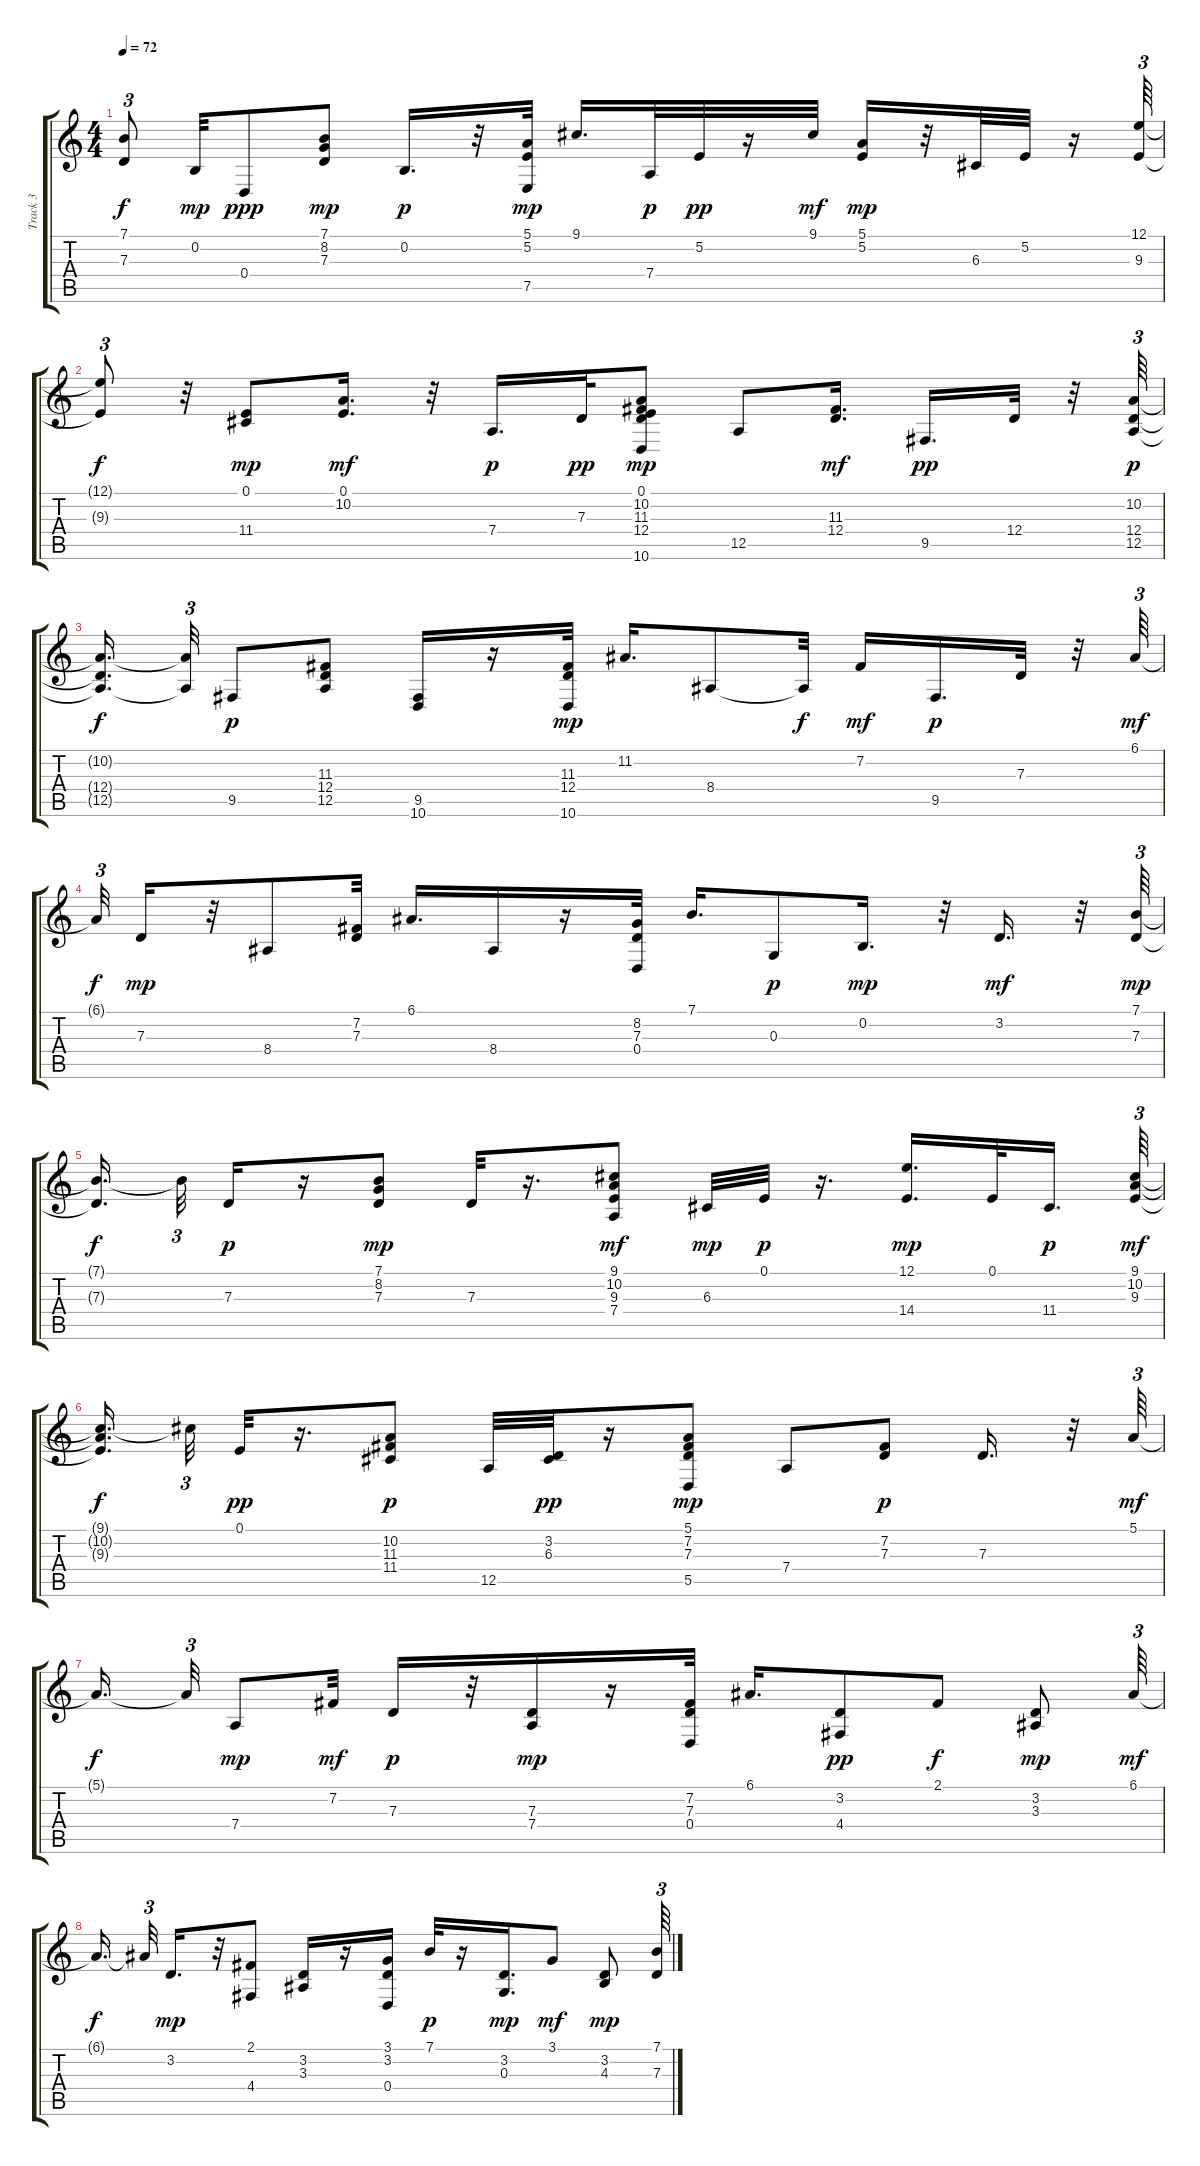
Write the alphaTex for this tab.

\track ("Track 3" "Track 3") {instrument orchestralharp}
\staff {score tabs}
\tuning (E4 B3 G3 D3 A2 E2) {hide}
\ts (4 4)
\tempo 72
\clef g2
\ks c
(7.1{t} 7.3{t}).8{tu (3 2) dy f} 0.2.32{dy mp} 0.4.8{dy ppp} (7.1 8.2 7.3).8{dy mp} 0.2.16{d dy p} r.32 (5.1 5.2 7.5).32{dy mp} 9.1.16{d} 7.4.32{dy p} 5.2.32{dy pp} r.16 9.1.32{dy mf} (5.1 5.2).16{dy mp} r.32 6.3.32 5.2.32 r.16 (12.1 9.3).64{tu (3 2)} |
(12.1{t} 9.3{t}).8{tu (3 2) dy f} r.32 (0.1 11.4).8{dy mp} (0.1 10.2).16{d dy mf} r.32 7.4.16{d dy p} 7.3.32{dy pp} (0.1 10.2 11.3 12.4 10.6).8{dy mp} 12.5.8 (11.3 12.4).16{d dy mf} 9.5.16{d dy pp} 12.4.32 r.32 (10.2 12.4 12.5).64{tu (3 2) dy p} |
(10.2{t} 12.4{t} 12.5{t}).16{d dy f beam splitsecondary} (10.2{t} 12.5{t}).32{tu (3 2)} 9.5.8{dy p} (11.3 12.4 12.5).8 (9.5 10.6).16 r.16 (11.3 12.4 10.6).32{dy mp} 11.2.16{d} 8.4.8 8.4{t}.32{dy f} 7.2.16{dy mf} 9.5.16{d dy p} 7.3.32 r.32 6.1.64{tu (3 2) dy mf} |
6.1{t}.32{tu (3 2) dy f} 7.3.16{dy mp} r.32 8.4.8 (7.2 7.3).32 6.1.16{d} 8.4.16 r.16 (8.2 7.3 0.4).32 7.1.16{d} 0.3.8{dy p} 0.2.16{d dy mp} r.32 3.2.16{d dy mf} r.32 (7.1 7.3).64{tu (3 2) dy mp} |
(7.1{t} 7.3{t}).16{d dy f beam splitsecondary} 7.1{t}.32{tu (3 2)} 7.3.16{dy p} r.16 (7.1 8.2 7.3).8{dy mp} 7.3.32 r.16{d} (9.1 10.2 9.3 7.4).8{dy mf} 6.3.32{dy mp} 0.1.32{dy p} r.16{d} (12.1 14.4).16{d dy mp} 0.1.32 11.4.16{d dy p beam splitsecondary} (9.1 10.2 9.3).64{tu (3 2) dy mf} |
(9.1{t} 10.2{t} 9.3{t}).16{d dy f beam splitsecondary} 9.1{t}.32{tu (3 2)} 0.1.32{dy pp} r.16{d} (10.2 11.3 11.4).8{dy p} 12.5.32 (3.2 6.3).32{dy pp} r.16 (5.1 7.2 7.3 5.5).8{dy mp} 7.4.8 (7.2 7.3).8{dy p} 7.3.16{d} r.32 5.1.64{tu (3 2) dy mf} |
5.1{t}.16{d dy f beam splitsecondary} 5.1{t}.32{tu (3 2)} 7.4.8{dy mp} 7.2.32{dy mf} 7.3.16{dy p} r.32 (7.3 7.4).16{dy mp} r.16 (7.2 7.3 0.4).32 6.1.16{d} (3.2 4.4).8{dy pp} 2.1.8{dy f} (3.2 3.3).8{dy mp} 6.1.64{tu (3 2) dy mf} |
6.1{t}.16{d dy f beam splitsecondary} 6.1{t}.32{tu (3 2)} 3.2.16{d dy mp} r.32 (2.1 4.4).8 (3.2 3.3).16 r.16 (3.1 3.2 0.4).16 7.1.32{dy p} r.16 (3.2 0.3).16{d dy mp} 3.1.8{dy mf} (3.2 4.3).8{dy mp} (7.1 7.3).64{tu (3 2)}
